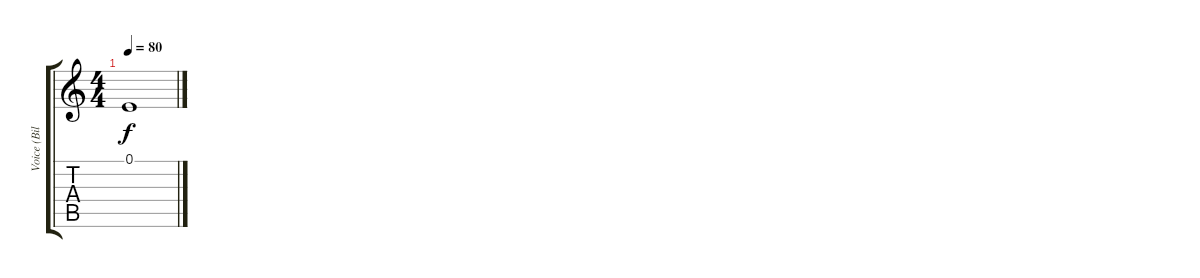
\track ("Voice (Billie Joe Armstrong)" "Voice (Bil") {instrument seashore}
\staff {score tabs}
\tuning (E4 B3 G3 D3 A2 E2) {hide}
\ts (4 4)
\tempo 80
\clef g2
\ks c
0.1.1{dy f}
